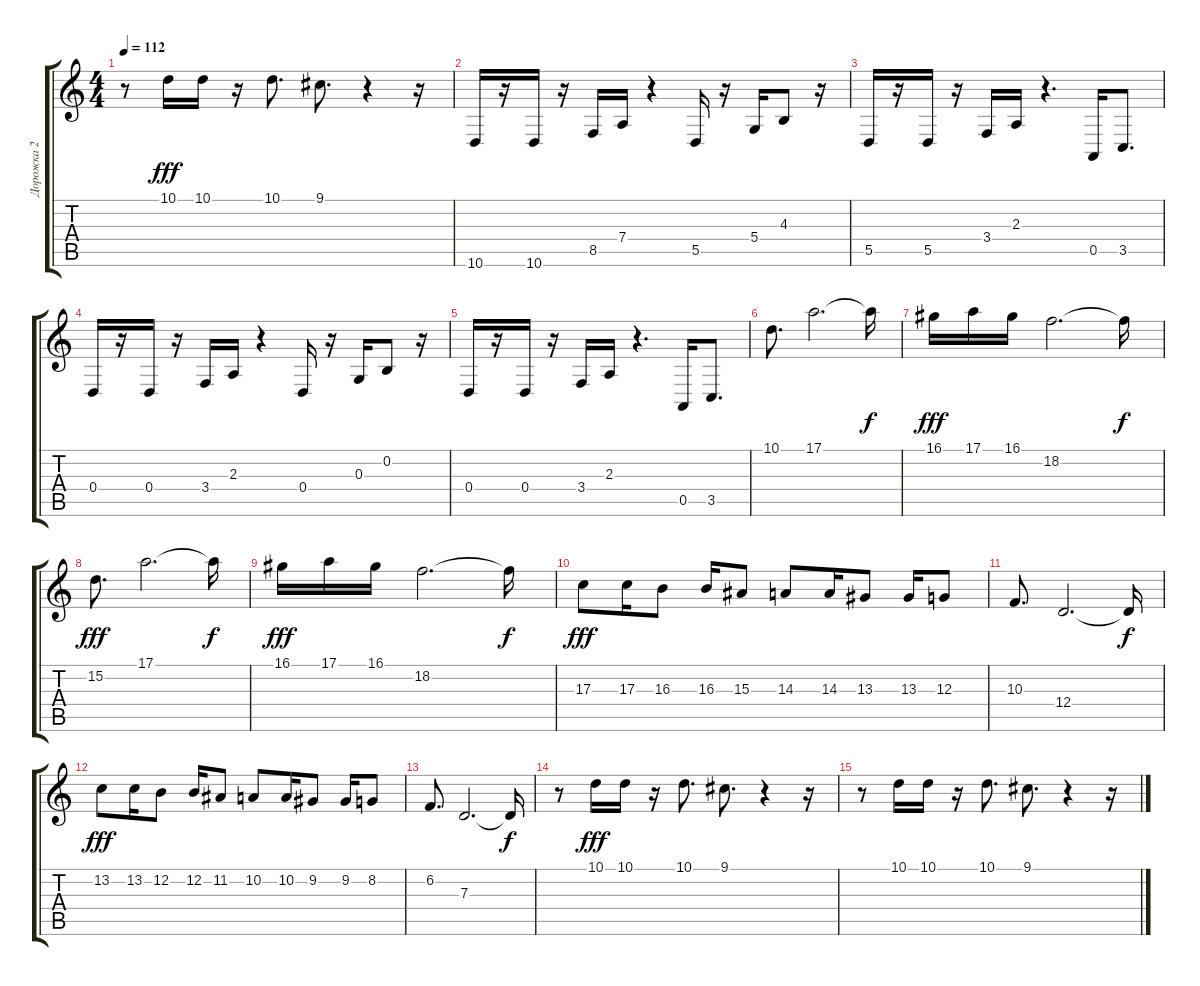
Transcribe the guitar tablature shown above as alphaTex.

\track ("Дорожка 2" "Дорожка 2") {instrument lead2sawtooth}
\staff {score tabs}
\tuning (E4 B3 G3 D3 A2 E2) {hide}
\ts (4 4)
\tempo 112
\clef g2
\ks c
r.8{dy fff} 10.1.16 10.1.16 r.16 10.1.8{d} 9.1.8{d} r.4 r.16 |
10.6.16 r.16 10.6.16 r.16 8.5.16 7.4.16 r.4 5.5.16 r.16 5.4.16 4.3.8 r.16 |
5.5.16 r.16 5.5.16 r.16 3.4.16 2.3.16 r.4{d} 0.5.16 3.5.8{d} |
0.4.16 r.16 0.4.16 r.16 3.4.16 2.3.16 r.4 0.4.16 r.16 0.3.16 0.2.8 r.16 |
0.4.16 r.16 0.4.16 r.16 3.4.16 2.3.16 r.4{d} 0.5.16 3.5.8{d} |
10.1.8{d} 17.1.2{d} 17.1{t}.16{dy f} |
16.1.16{dy fff} 17.1.16 16.1.16 18.2.2{d} 18.2{t}.16{dy f} |
15.2.8{d dy fff} 17.1.2{d} 17.1{t}.16{dy f} |
16.1.16{dy fff} 17.1.16 16.1.16 18.2.2{d} 18.2{t}.16{dy f} |
17.3.8{dy fff} 17.3.16 16.3.8 16.3.16 15.3.8 14.3.8 14.3.16 13.3.8 13.3.16 12.3.8 |
10.3.8{d} 12.4.2{d} 12.4{t}.16{dy f} |
13.2.8{dy fff} 13.2.16 12.2.8 12.2.16 11.2.8 10.2.8 10.2.16 9.2.8 9.2.16 8.2.8 |
6.2.8{d} 7.3.2{d} 7.3{t}.16{dy f} |
r.8 10.1.16{dy fff} 10.1.16 r.16 10.1.8{d} 9.1.8{d} r.4 r.16 |
r.8 10.1.16 10.1.16 r.16 10.1.8{d} 9.1.8{d} r.4 r.16
